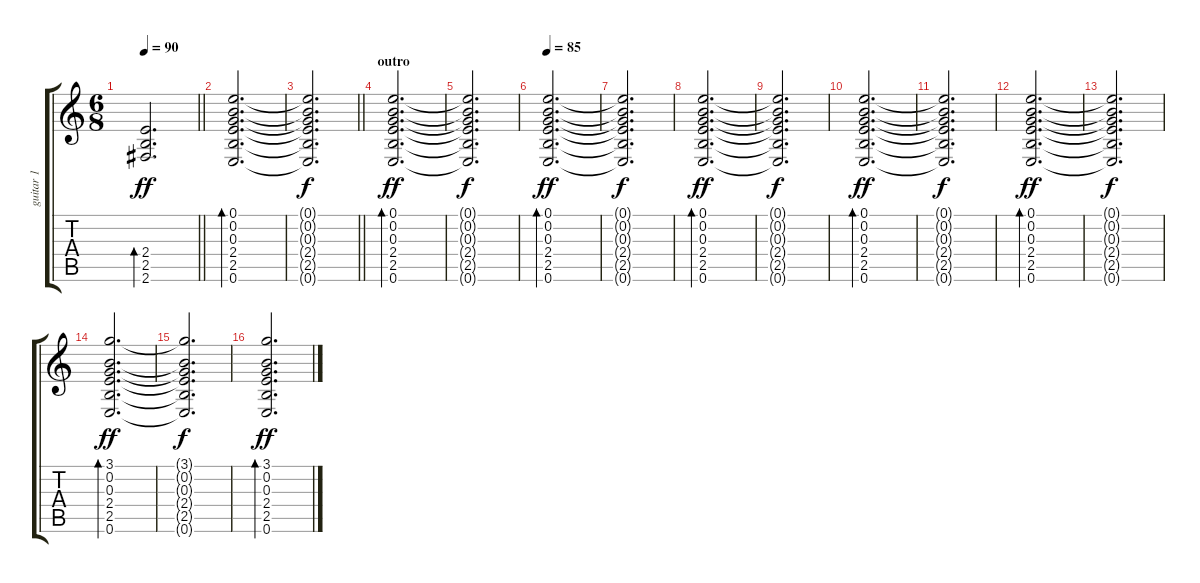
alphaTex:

\track ("guitar 1" "guitar 1") {instrument acousticguitarnylon}
\staff {score tabs}
\tuning (E4 B3 G3 D3 A2 E2) {hide}
\ts (6 8)
\tempo 90
\clef g2
\barLineRight lightlight
\ks c
(2.4 2.5 2.6).2{d bd 120 dy ff} |
(0.1 0.2 0.3 2.4 2.5 0.6).2{d bd 240} |
\barLineRight lightlight
(0.1{t} 0.2{t} 0.3{t} 2.4{t} 2.5{t} 0.6{t}).2{d dy f} |
\section ("" "outro")
(0.1 0.2 0.3 2.4 2.5 0.6).2{d bd 240 dy ff} |
(0.1{t} 0.2{t} 0.3{t} 2.4{t} 2.5{t} 0.6{t}).2{d dy f} |
\tempo 85
(0.1 0.2 0.3 2.4 2.5 0.6).2{d bd 240 dy ff} |
(0.1{t} 0.2{t} 0.3{t} 2.4{t} 2.5{t} 0.6{t}).2{d dy f} |
(0.1 0.2 0.3 2.4 2.5 0.6).2{d bd 240 dy ff} |
(0.1{t} 0.2{t} 0.3{t} 2.4{t} 2.5{t} 0.6{t}).2{d dy f} |
(0.1 0.2 0.3 2.4 2.5 0.6).2{d bd 240 dy ff} |
(0.1{t} 0.2{t} 0.3{t} 2.4{t} 2.5{t} 0.6{t}).2{d dy f} |
(0.1 0.2 0.3 2.4 2.5 0.6).2{d bd 240 dy ff} |
(0.1{t} 0.2{t} 0.3{t} 2.4{t} 2.5{t} 0.6{t}).2{d dy f} |
(3.1 0.2 0.3 2.4 2.5 0.6).2{d bd 240 dy ff} |
(3.1{t} 0.2{t} 0.3{t} 2.4{t} 2.5{t} 0.6{t}).2{d dy f} |
(3.1 0.2 0.3 2.4 2.5 0.6).2{d bd 240 dy ff}
